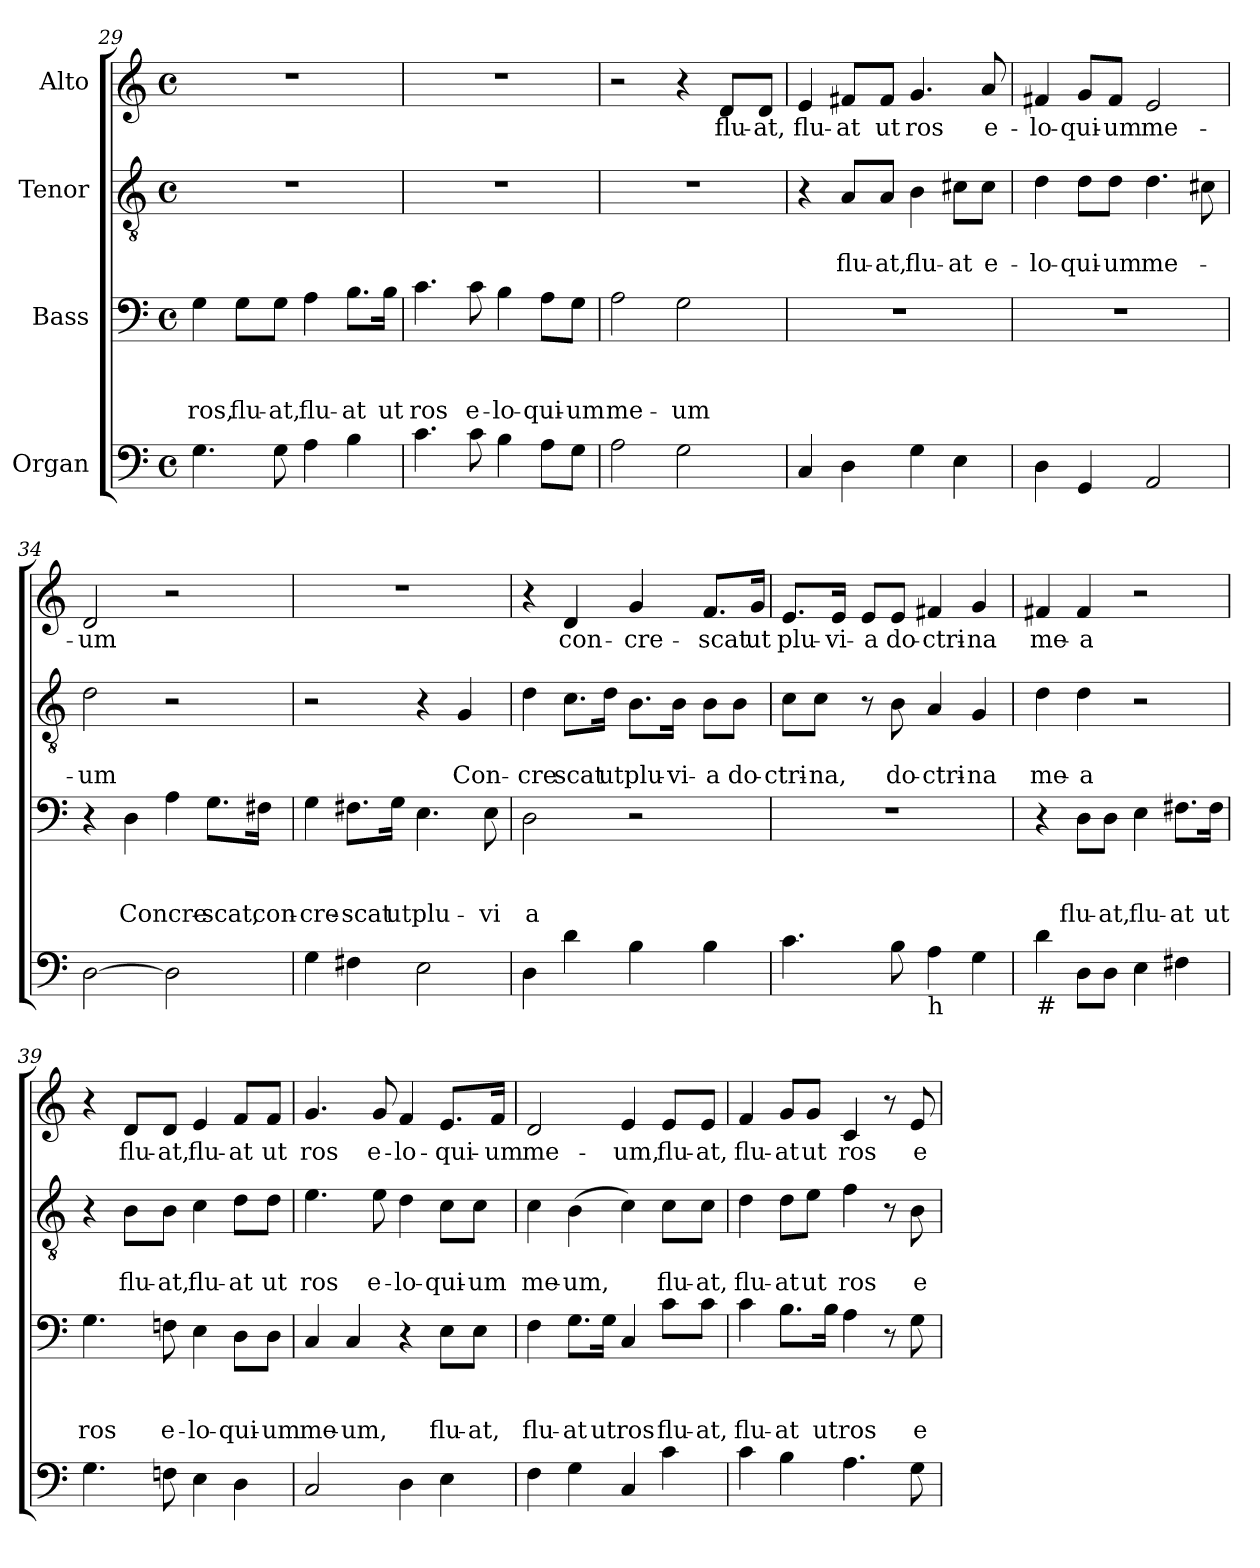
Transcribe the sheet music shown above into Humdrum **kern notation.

**kern	**kern	**text	**text	**text	**kern	**text	**text	**kern	**text
*part4	*part3	*part3	*part3	*part3	*part2	*part2	*part2	*part1	*part1
*staff4	*staff3	*staff3	*staff3	*staff3	*staff2	*staff2	*staff2	*staff1	*staff1
*I"Organ	*I"Bass	*	*	*	*I"Tenor	*	*	*I"Alto	*
*clefF4	*clefF4	*	*	*	*clefGv2	*	*	*clefG2	*
*k[]	*k[]	*	*	*	*k[]	*	*	*k[]	*
*C:	*C:	*	*	*	*C:	*	*	*C:	*
*M4/4	*M4/4	*	*	*	*M4/4	*	*	*M4/4	*
*met(c)	*met(c)	*	*	*	*met(c)	*	*	*met(c)	*
=29	=29	=29	=29	=29	=29	=29	=29	=29	=29
!	!	!	!	!LO:LY:b	!	!	!	!	!
4.G\	4G\	.	.	ros,	1r	.	.	1r	.
!	!	!	!	!LO:LY:b	!	!	!	!	!
.	8G\L	.	.	flu-	.	.	.	.	.
!	!	!	!	!LO:LY:b	!	!	!	!	!
8G\	8G\J	.	.	-at,	.	.	.	.	.
!	!	!	!	!LO:LY:b	!	!	!	!	!
4A\	4A\	.	.	flu-	.	.	.	.	.
!	!	!	!	!LO:LY:b:rj	!	!	!	!	!
4B\	8.B\L	.	.	-at	.	.	.	.	.
!	!	!	!	!LO:LY:b	!	!	!	!	!
.	16B\Jk	.	.	ut	.	.	.	.	.
!!LO:LB:g=z
=30	=30	=30	=30	=30	=30	=30	=30	=30	=30
!	!	!	!	!LO:LY:b	!	!	!	!	!
4.c\	4.c\	.	.	ros	1r	.	.	1r	.
!	!	!	!	!LO:LY:b	!	!	!	!	!
8c\	8c\	.	.	e-	.	.	.	.	.
!	!	!	!	!LO:LY:b	!	!	!	!	!
4B\	4B\	.	.	-lo-	.	.	.	.	.
!	!	!	!	!LO:LY:b	!	!	!	!	!
8A\L	8A\L	.	.	-qui-	.	.	.	.	.
!	!	!	!	!LO:LY:b:rj	!	!	!	!	!
8G\J	8G\J	.	.	-um	.	.	.	.	.
=31	=31	=31	=31	=31	=31	=31	=31	=31	=31
!	!	!	!	!LO:LY:b	!	!	!	!	!
2A\	2A\	.	.	me-	1r	.	.	2r	.
!	!	!	!	!LO:LY:b:rj	!	!	!	!	!
2G\	2G\	.	.	-um	.	.	.	4r	.
!	!	!	!	!	!	!	!	!	!LO:LY:b
.	.	.	.	.	.	.	.	8d/L	flu-
!	!	!	!	!	!	!	!	!	!LO:LY:b
.	.	.	.	.	.	.	.	8d/J	-at,
=32	=32	=32	=32	=32	=32	=32	=32	=32	=32
!	!	!	!	!	!	!	!	!	!LO:LY:b
4C/	1r	.	.	.	4r	.	.	4e/	flu-
!	!	!	!	!	!	!	!LO:LY:b	!	!LO:LY:b:rj
4D\	.	.	.	.	8A/L	.	flu-	8f#X/L	-at
!	!	!	!	!	!	!	!LO:LY:b	!	!LO:LY:b
.	.	.	.	.	8A/J	.	-at,	8f#/J	ut
!	!	!	!	!	!	!	!LO:LY:b	!	!LO:LY:b
4G\	.	.	.	.	4B\	.	flu-	4.g/	ros
!	!	!	!	!	!	!	!LO:LY:b:rj	!	!
4E\	.	.	.	.	8c#X\L	.	-at	.	.
!	!	!	!	!	!	!	!LO:LY:b	!	!LO:LY:b
.	.	.	.	.	8c#\J	.	e-	8a/	e-
=33	=33	=33	=33	=33	=33	=33	=33	=33	=33
!	!	!	!	!	!	!	!LO:LY:b	!	!LO:LY:b
4D\	1r	.	.	.	4d\	.	-lo-	4f#X/	-lo-
!	!	!	!	!	!	!	!LO:LY:b	!	!LO:LY:b
4GG/	.	.	.	.	8d\L	.	-qui-	8g/L	-qui-
!	!	!	!	!	!	!	!LO:LY:b:rj	!	!LO:LY:b:rj
.	.	.	.	.	8d\J	.	-um	8f#/J	-um
!	!	!	!	!	!	!	!LO:LY:b	!	!LO:LY:b
2AA/	.	.	.	.	4.d\	.	me-	2e/	me-
.	.	.	.	.	8c#X\	.	.	.	.
=34	=34	=34	=34	=34	=34	=34	=34	=34	=34
!	!	!	!	!	!	!	!LO:LY:b	!	!LO:LY:b
[>2D\	4r	.	.	.	2d\	.	-um	2d/	-um
!	!	!	!	!LO:LY:b	!	!	!	!	!
.	4D\	.	.	Concre-	.	.	.	.	.
2D\]	4A\	.	.	.	2r	.	.	2r	.
!	!	!	!	!LO:LY:b	!	!	!	!	!
.	8.G\L	.	.	-scat,	.	.	.	.	.
!	!	!	!	!LO:LY:b	!	!	!	!	!
.	16F#X\Jk	.	.	con-	.	.	.	.	.
=35	=35	=35	=35	=35	=35	=35	=35	=35	=35
!	!	!	!	!LO:LY:b	!	!	!	!	!
4G\	4G\	.	.	-cre-	2r	.	.	1r	.
!	!	!	!	!LO:LY:b:rj	!	!	!	!	!
4F#X\	8.F#X\L	.	.	-scat	.	.	.	.	.
!	!	!	!	!LO:LY:b	!	!	!	!	!
.	16G\Jk	.	.	ut	.	.	.	.	.
!	!	!	!	!LO:LY:b	!	!	!	!	!
2E\	4.E\	.	.	plu-	4r	.	.	.	.
!	!	!	!	!	!	!	!LO:LY:b	!	!
.	.	.	.	.	4G/	.	Con-	.	.
!	!	!	!	!LO:LY:b	!	!	!	!	!
.	8E\	.	.	-vi	.	.	.	.	.
!!LO:PB:g=z
=36	=36	=36	=36	=36	=36	=36	=36	=36	=36
!	!	!	!	!LO:LY:b	!	!	!LO:LY:b	!	!
4D\	2D\	.	.	a	4d\	.	-cre	4r	.
!	!	!	!	!	!	!	!LO:LY:b	!	!LO:LY:b
4d\	.	.	.	.	8.c\L	.	scat	4d/	con-
!	!	!	!	!	!	!	!LO:LY:b	!	!
.	.	.	.	.	16d\Jk	.	ut	.	.
!	!	!	!	!	!	!	!LO:LY:b	!	!LO:LY:b
4B\	2r	.	.	.	8.B\L	.	plu-	4g/	-cre-
!	!	!	!	!	!	!	!LO:LY:b	!	!
.	.	.	.	.	16B\Jk	.	-vi-	.	.
!	!	!	!	!	!	!	!LO:LY:b:rj	!	!LO:LY:b
4B\	.	.	.	.	8B\L	.	-a	8.f/L	-scat
!	!	!	!	!	!	!	!LO:LY:b	!	!
.	.	.	.	.	8B\J	.	do-	.	.
!	!	!	!	!	!	!	!	!	!LO:LY:b
.	.	.	.	.	.	.	.	16g/Jk	ut
=37	=37	=37	=37	=37	=37	=37	=37	=37	=37
!	!	!	!	!	!	!	!LO:LY:b	!	!LO:LY:b
4.c\	1r	.	.	.	8c\L	.	-ctri-	8.e/L	plu-
!	!	!	!	!	!	!	!LO:LY:b	!	!
.	.	.	.	.	8c\J	.	-na,	.	.
!	!	!	!	!	!	!	!	!	!LO:LY:b
.	.	.	.	.	.	.	.	16e/Jk	-vi-
!	!	!	!	!	!	!	!	!	!LO:LY:b:rj
.	.	.	.	.	8r	.	.	8e/L	-a
!	!	!	!	!	!	!	!LO:LY:b	!	!LO:LY:b
8B\	.	.	.	.	8B\	.	do-	8e/J	do-
!LO:TX:b:t=h	!	!	!	!	!	!	!	!	!
!	!	!	!	!	!	!	!LO:LY:b	!	!LO:LY:b
4A\	.	.	.	.	4A/	.	-ctri-	4f#X/	-ctri-
!	!	!	!	!	!	!	!LO:LY:b:rj	!	!LO:LY:b:rj
4G\	.	.	.	.	4G/	.	-na	4g/	-na
=38	=38	=38	=38	=38	=38	=38	=38	=38	=38
!LO:TX:b:t=#	!	!	!	!	!	!	!	!	!
!	!	!	!	!	!	!	!LO:LY:b	!	!LO:LY:b
4d\	4r	.	.	.	4d\	.	me-	4f#X/	me-
!	!	!	!	!LO:LY:b	!	!	!LO:LY:b	!	!LO:LY:b
8D\L	8D\L	.	.	flu-	4d\	.	-a	4f#/	-a
!	!	!	!	!LO:LY:b	!	!	!	!	!
8D\J	8D\J	.	.	-at,	.	.	.	.	.
!	!	!	!	!LO:LY:b	!	!	!	!	!
4E\	4E\	.	.	flu-	2r	.	.	2r	.
!	!	!	!	!LO:LY:b	!	!	!	!	!
4F#X\	8.F#X\L	.	.	-at	.	.	.	.	.
!	!	!	!	!LO:LY:b	!	!	!	!	!
.	16F#\Jk	.	.	ut	.	.	.	.	.
=39	=39	=39	=39	=39	=39	=39	=39	=39	=39
!	!	!	!	!LO:LY:b	!	!	!	!	!
4.G\	4.G\	.	.	ros	4r	.	.	4r	.
!	!	!	!	!	!	!	!LO:LY:b	!	!LO:LY:b
.	.	.	.	.	8B\L	.	flu-	8d/L	flu-
!	!	!	!	!LO:LY:b	!	!	!LO:LY:b	!	!LO:LY:b
8Fn\	8Fn\	.	.	e-	8B\J	.	-at,	8d/J	-at,
!	!	!	!	!LO:LY:b	!	!	!LO:LY:b	!	!LO:LY:b
4E\	4E\	.	.	-lo-	4c\	.	flu-	4e/	flu-
!	!	!	!	!LO:LY:b:rj	!	!	!LO:LY:b	!	!LO:LY:b
4D\	8D\L	.	.	-qui-	8d\L	.	-at	8f/L	-at
!	!	!	!	!LO:LY:b:rj	!	!	!LO:LY:b	!	!LO:LY:b
.	8D\J	.	.	-um	8d\J	.	ut	8f/J	ut
=40	=40	=40	=40	=40	=40	=40	=40	=40	=40
!	!	!	!	!LO:LY:b	!	!	!LO:LY:b	!	!LO:LY:b
2C/	4C/	.	.	me-	4.e\	.	ros	4.g/	ros
!	!	!	!	!LO:LY:b	!	!	!	!	!
.	4C/	.	.	-um,	.	.	.	.	.
!	!	!	!	!	!	!	!LO:LY:b	!	!LO:LY:b
.	.	.	.	.	8e\	.	e-	8g/	e-
!	!	!	!	!	!	!	!LO:LY:b	!	!LO:LY:b
4D\	4r	.	.	.	4d\	.	-lo-	4f/	-lo-
!	!	!	!	!LO:LY:b	!	!	!LO:LY:b	!	!LO:LY:b:rj
4E\	8E\L	.	.	flu-	8c\L	.	-qui-	8.e/L	-qui-
!	!	!	!	!LO:LY:b	!	!	!LO:LY:b:rj	!	!
.	8E\J	.	.	-at,	8c\J	.	-um	.	.
!	!	!	!	!	!	!	!	!	!LO:LY:b
.	.	.	.	.	.	.	.	16f/Jk	-um
!!LO:LB:g=z
=41	=41	=41	=41	=41	=41	=41	=41	=41	=41
!	!	!	!	!LO:LY:b	!	!	!LO:LY:b	!	!LO:LY:b
4F\	4F\	.	.	flu-	4c\	.	me-	2d/	me-
!	!	!	!	!LO:LY:b	!	!	!LO:LY:b	!	!
4G\	8.G\L	.	.	-at	(>4B\	.	-um,	.	.
!	!	!	!	!LO:LY:b	!	!	!	!	!
.	16G\Jk	.	.	ut	.	.	.	.	.
!	!	!	!	!LO:LY:b	!	!	!	!	!LO:LY:b
4C/	4C/	.	.	ros	4c\)	.	.	4e/	-um,
!	!	!	!	!LO:LY:b	!	!	!LO:LY:b	!	!LO:LY:b
4c\	8c\L	.	.	flu-	8c\L	.	flu-	8e/L	flu-
!	!	!	!	!LO:LY:b	!	!	!LO:LY:b	!	!LO:LY:b
.	8c\J	.	.	-at,	8c\J	.	-at,	8e/J	-at,
=42	=42	=42	=42	=42	=42	=42	=42	=42	=42
!	!	!	!	!LO:LY:b	!	!	!LO:LY:b	!	!LO:LY:b
4c>\	4c\	.	.	flu-	4d\	.	flu-	4f/	flu-
!	!	!	!	!LO:LY:b	!	!	!LO:LY:b	!	!LO:LY:b
4B\	8.B\L	.	.	-at	8d\L	.	-at	8g/L	-at
!	!	!	!	!	!	!	!LO:LY:b	!	!LO:LY:b
.	.	.	.	.	8e\J	.	ut	8g/J	ut
!	!	!	!	!LO:LY:b	!	!	!	!	!
.	16B\Jk	.	.	ut	.	.	.	.	.
!	!	!	!	!LO:LY:b	!	!	!LO:LY:b	!	!LO:LY:b
4.A>\	4A\	.	.	ros	4f\	.	ros	4c/	ros
.	8r	.	.	.	8r	.	.	8r	.
!	!	!	!	!LO:LY:b	!	!	!LO:LY:b	!	!LO:LY:b
8G\	8G\	.	.	e-	8B\	.	e-	8e/	e-
=	=	=	=	=	=	=	=	=	=
*-	*-	*-	*-	*-	*-	*-	*-	*-	*-
